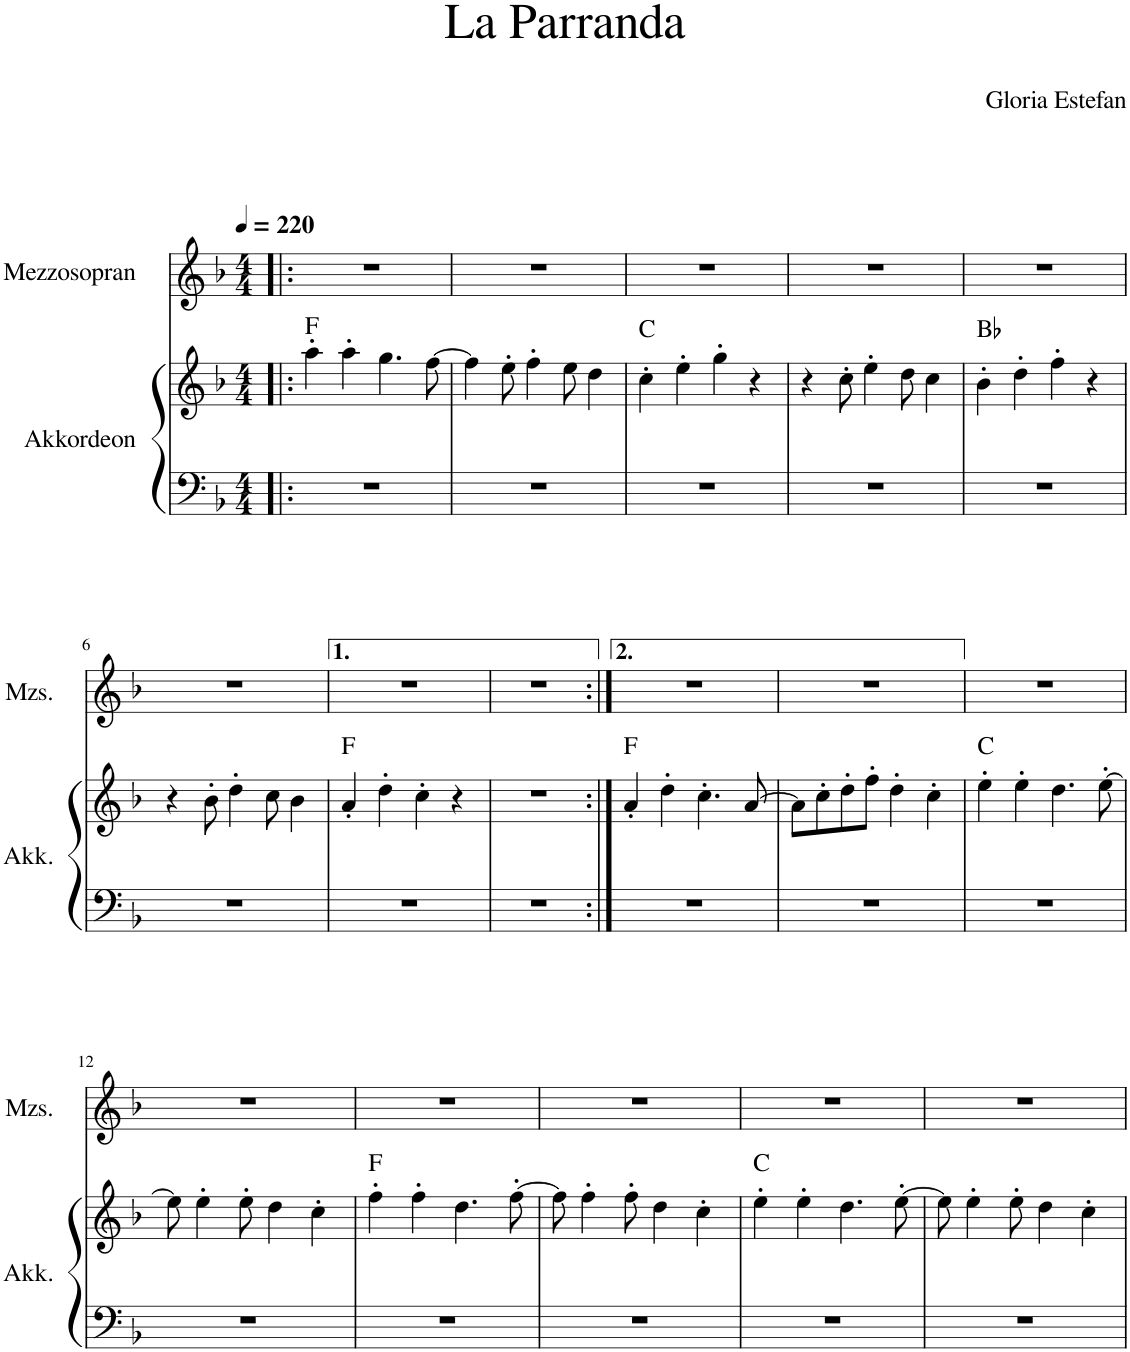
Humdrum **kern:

**kern	**kern	**harte	**kern
*part2	*part2	*part2	*part1
*staff3	*staff2	*	*staff1
*I"Akkordeon	*	*	*I"Mezzosopran
*I'Akk.	*	*	*I'Mzs.
*clefF4	*clefG2	*	*clefG2
*k[b-]	*k[b-]	*	*k[b-]
*M4/4	*M4/4	*	*M4/4
*MM220	*MM220	*	*MM220
=1!|:	=1!|:	=1!|:	=1!|:
1r	4aa'\	F:maj	1r
.	4aa'\	.	.
.	4.gg\	.	.
.	[8ff\	.	.
=2	=2	=2	=2
1r	4ff\]	.	1r
.	8ee'\	.	.
.	4ff'\	.	.
.	8ee\	.	.
.	4dd\	.	.
=3	=3	=3	=3
1r	4cc'\	C:maj	1r
.	4ee'\	.	.
.	4gg'\	.	.
.	4r	.	.
=4	=4	=4	=4
1r	4r	.	1r
.	8cc'\	.	.
.	4ee'\	.	.
.	8dd\	.	.
.	4cc\	.	.
=5	=5	=5	=5
1r	4b-'\	Bb:maj	1r
.	4dd'\	.	.
.	4ff'\	.	.
.	4r	.	.
!!LO:LB:g=z
=6	=6	=6	=6
1r	4r	.	1r
.	8b-'\	.	.
.	4dd'\	.	.
.	8cc\	.	.
.	4b-\	.	.
=7	=7	=7	=7
1r	4a'/	F:maj	1r
.	4dd'\	.	.
.	4cc'\	.	.
.	4r	.	.
=8	=8	=8	=8
1r	1r	.	1r
=9:|!	=9:|!	=9:|!	=9:|!
1r	4a'/	F:maj	1r
.	4dd'\	.	.
.	4.cc'\	.	.
.	[8a/	.	.
=10	=10	=10	=10
1r	8a\L]	.	1r
.	8cc'\	.	.
.	8dd'\	.	.
.	8ff'\J	.	.
.	4dd'\	.	.
.	4cc'\	.	.
=11	=11	=11	=11
1r	4ee'\	C:maj	1r
.	4ee'\	.	.
.	4.dd\	.	.
.	[8ee'\	.	.
!!LO:LB:g=z
=12	=12	=12	=12
1r	8ee\]	.	1r
.	4ee'\	.	.
.	8ee'\	.	.
.	4dd\	.	.
.	4cc'\	.	.
=13	=13	=13	=13
1r	4ff'\	F:maj	1r
.	4ff'\	.	.
.	4.dd\	.	.
.	[8ff'\	.	.
=14	=14	=14	=14
1r	8ff\]	.	1r
.	4ff'\	.	.
.	8ff'\	.	.
.	4dd\	.	.
.	4cc'\	.	.
=15	=15	=15	=15
1r	4ee'\	C:maj	1r
.	4ee'\	.	.
.	4.dd\	.	.
.	[8ee'\	.	.
=16	=16	=16	=16
1r	8ee\]	.	1r
.	4ee'\	.	.
.	8ee'\	.	.
.	4dd\	.	.
.	4cc'\	.	.
=	=	=	=
*-	*-	*-	*-
